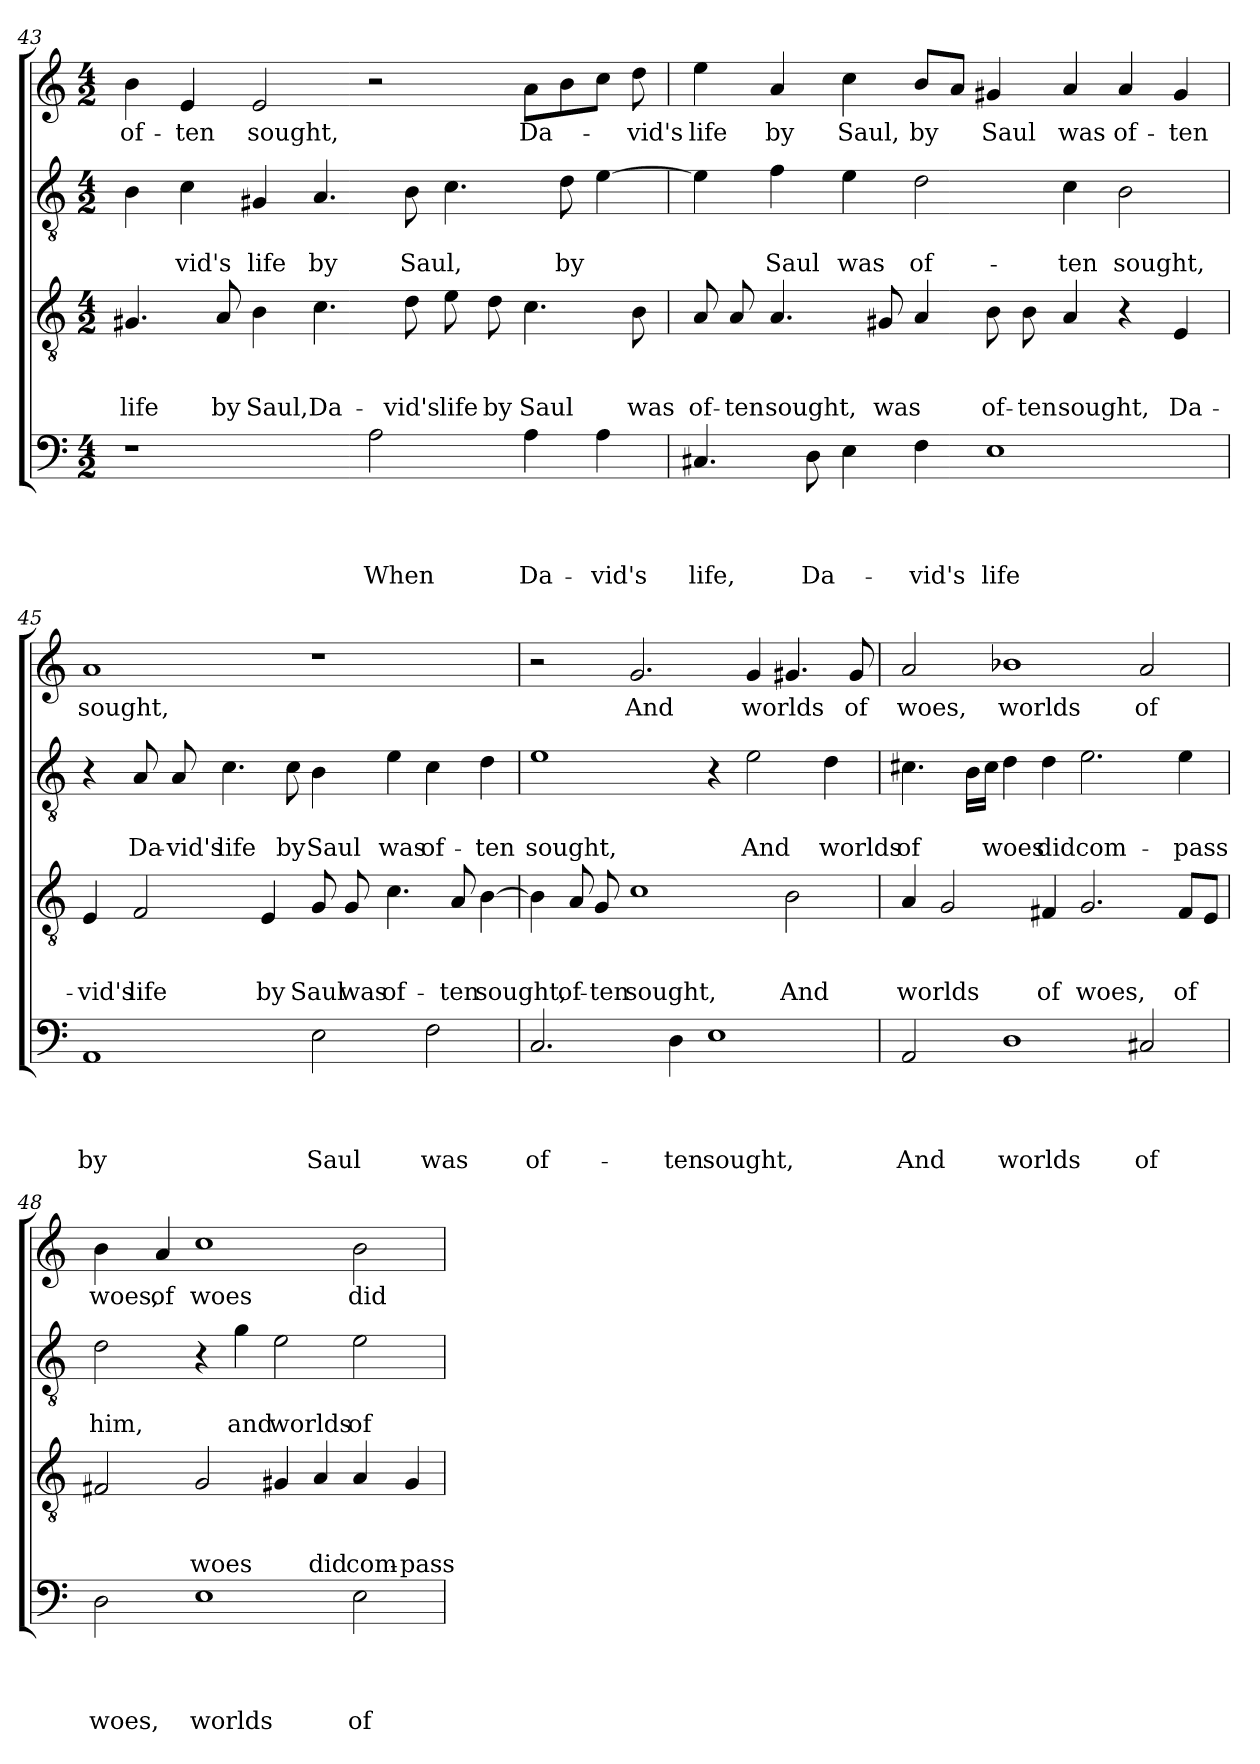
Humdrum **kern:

**kern	**text	**text	**text	**text	**kern	**text	**text	**text	**kern	**text	**text	**kern	**text
*part4	*part4	*part4	*part4	*part4	*part3	*part3	*part3	*part3	*part2	*part2	*part2	*part1	*part1
*staff4	*staff4	*staff4	*staff4	*staff4	*staff3	*staff3	*staff3	*staff3	*staff2	*staff2	*staff2	*staff1	*staff1
*clefF4	*	*	*	*	*clefGv2	*	*	*	*clefGv2	*	*	*clefG2	*
*k[]	*	*	*	*	*k[]	*	*	*	*k[]	*	*	*k[]	*
*C:	*	*	*	*	*C:	*	*	*	*C:	*	*	*C:	*
*M4/2	*	*	*	*	*M4/2	*	*	*	*M4/2	*	*	*M4/2	*
=43	=43	=43	=43	=43	=43	=43	=43	=43	=43	=43	=43	=43	=43
!	!	!	!	!	!	!	!	!LO:LY:b	!	!	!	!	!LO:LY:b
1r	.	.	.	.	4.G#X/	.	.	life	4B\	.	.	4b\	of-
!	!	!	!	!	!	!	!	!	!	!	!LO:LY:b	!	!LO:LY:b
.	.	.	.	.	.	.	.	.	4c\	.	-vid's	4e/	-ten
!	!	!	!	!	!	!	!	!LO:LY:b	!	!	!	!	!
.	.	.	.	.	8A/	.	.	by	.	.	.	.	.
!	!	!	!	!	!	!	!	!LO:LY:b	!	!	!LO:LY:b	!	!LO:LY:b
.	.	.	.	.	4B\	.	.	Saul,	4G#X/	.	life	2e/	sought,
!	!	!	!	!	!	!	!	!LO:LY:b	!	!	!LO:LY:b	!	!
.	.	.	.	.	4.c\	.	.	Da-	4.A/	.	by	.	.
!	!	!	!	!LO:LY:b	!	!	!	!	!	!	!	!	!
2A\	.	.	.	When	.	.	.	.	.	.	.	2r	.
!	!	!	!	!	!	!	!	!LO:LY:b	!	!	!LO:LY:b	!	!
.	.	.	.	.	8d\	.	.	-vid's	8B\	.	Saul,	.	.
!	!	!	!	!	!	!	!	!LO:LY:b	!	!	!	!	!
.	.	.	.	.	8e\	.	.	life	4.c\	.	.	.	.
!	!	!	!	!	!	!	!	!LO:LY:b	!	!	!	!	!
.	.	.	.	.	8d\	.	.	by	.	.	.	.	.
!	!	!	!	!LO:LY:b	!	!	!	!LO:LY:b	!	!	!	!	!LO:LY:b
4A\	.	.	.	Da-	4.c\	.	.	Saul	.	.	.	8a\L	Da-
!	!	!	!	!	!	!	!	!	!	!	!LO:LY:b	!	!
.	.	.	.	.	.	.	.	.	8d\	.	by	8b\	.
!	!	!	!	!LO:LY:b	!	!	!	!	!	!	!	!	!
4A\	.	.	.	-vid's	.	.	.	.	[4e\	.	.	8cc\J	.
!	!	!	!	!	!	!	!	!LO:LY:b	!	!	!	!	!LO:LY:b
.	.	.	.	.	8B\	.	.	was	.	.	.	8dd\	-vid's
=44	=44	=44	=44	=44	=44	=44	=44	=44	=44	=44	=44	=44	=44
!	!	!	!	!LO:LY:b	!	!	!	!LO:LY:b	!	!	!	!	!LO:LY:b
4.C#X/	.	.	.	life,	8A/	.	.	of-	4e\]	.	.	4ee\	life
!	!	!	!	!	!	!	!	!LO:LY:b	!	!	!	!	!
.	.	.	.	.	8A/	.	.	-ten	.	.	.	.	.
!	!	!	!	!	!	!	!	!LO:LY:b	!	!	!LO:LY:b	!	!LO:LY:b
.	.	.	.	.	4.A/	.	.	sought,	4f\	.	Saul	4a/	by
!	!	!	!	!LO:LY:b	!	!	!	!	!	!	!	!	!
8D\	.	.	.	Da-	.	.	.	.	.	.	.	.	.
!	!	!	!	!	!	!	!	!	!	!	!LO:LY:b	!	!LO:LY:b
4E\	.	.	.	.	.	.	.	.	4e\	.	was	4cc\	Saul,
!	!	!	!	!	!	!	!	!LO:LY:b	!	!	!	!	!
.	.	.	.	.	8G#X/	.	.	was	.	.	.	.	.
!	!	!	!	!LO:LY:b	!	!	!	!	!	!	!LO:LY:b	!	!LO:LY:b
4F\	.	.	.	-vid's	4A/	.	.	.	2d\	.	of-	8b/L	by
.	.	.	.	.	.	.	.	.	.	.	.	8a/J	.
!	!	!	!	!LO:LY:b	!	!	!	!LO:LY:b	!	!	!	!	!LO:LY:b
1E	.	.	.	life	8B\	.	.	of-	.	.	.	4g#X/	Saul
!	!	!	!	!	!	!	!	!LO:LY:b	!	!	!	!	!
.	.	.	.	.	8B\	.	.	-ten	.	.	.	.	.
!	!	!	!	!	!	!	!	!LO:LY:b	!	!	!LO:LY:b	!	!LO:LY:b
.	.	.	.	.	4A/	.	.	sought,	4c\	.	-ten	4a/	was
!	!	!	!	!	!	!	!	!	!	!	!LO:LY:b	!	!LO:LY:b
.	.	.	.	.	4r	.	.	.	2B\	.	sought,	4a/	of-
!	!	!	!	!	!	!	!	!LO:LY:b	!	!	!	!	!LO:LY:b
.	.	.	.	.	4E/	.	.	Da-	.	.	.	4g#/	-ten
!!LO:LB:g=z
=45	=45	=45	=45	=45	=45	=45	=45	=45	=45	=45	=45	=45	=45
!	!	!	!	!LO:LY:b	!	!	!	!LO:LY:b	!	!	!	!	!LO:LY:b
1AA	.	.	.	by	4E/	.	.	-vid's	4r	.	.	1a	sought,
!	!	!	!	!	!	!	!	!LO:LY:b	!	!	!LO:LY:b	!	!
.	.	.	.	.	2F/	.	.	life	8A/	.	Da-	.	.
!	!	!	!	!	!	!	!	!	!	!	!LO:LY:b	!	!
.	.	.	.	.	.	.	.	.	8A/	.	-vid's	.	.
!	!	!	!	!	!	!	!	!	!	!	!LO:LY:b	!	!
.	.	.	.	.	.	.	.	.	4.c\	.	life	.	.
!	!	!	!	!	!	!	!	!LO:LY:b	!	!	!	!	!
.	.	.	.	.	4E/	.	.	by	.	.	.	.	.
!	!	!	!	!	!	!	!	!	!	!	!LO:LY:b	!	!
.	.	.	.	.	.	.	.	.	8c\	.	by	.	.
!	!	!	!	!LO:LY:b	!	!	!	!LO:LY:b	!	!	!LO:LY:b	!	!
2E\	.	.	.	Saul	8G/	.	.	Saul	4B\	.	Saul	1r	.
!	!	!	!	!	!	!	!	!LO:LY:b	!	!	!	!	!
.	.	.	.	.	8G/	.	.	was	.	.	.	.	.
!	!	!	!	!	!	!	!	!LO:LY:b	!	!	!LO:LY:b	!	!
.	.	.	.	.	4.c\	.	.	of-	4e\	.	was	.	.
!	!	!	!	!LO:LY:b	!	!	!	!	!	!	!LO:LY:b	!	!
2F\	.	.	.	was	.	.	.	.	4c\	.	of-	.	.
!	!	!	!	!	!	!	!	!LO:LY:b	!	!	!	!	!
.	.	.	.	.	8A/	.	.	-ten	.	.	.	.	.
!	!	!	!	!	!	!	!	!LO:LY:b	!	!	!LO:LY:b	!	!
.	.	.	.	.	[4B\	.	.	sought,	4d\	.	-ten	.	.
=46	=46	=46	=46	=46	=46	=46	=46	=46	=46	=46	=46	=46	=46
!	!	!	!	!LO:LY:b	!	!	!	!	!	!	!LO:LY:b	!	!
2.C/	.	.	.	of-	4B\]	.	.	.	1e	.	sought,	2r	.
!	!	!	!	!	!	!	!	!LO:LY:b	!	!	!	!	!
.	.	.	.	.	8A/	.	.	of-	.	.	.	.	.
!	!	!	!	!	!	!	!	!LO:LY:b	!	!	!	!	!
.	.	.	.	.	8G/	.	.	-ten	.	.	.	.	.
!	!	!	!	!	!	!	!	!LO:LY:b	!	!	!	!	!LO:LY:b
.	.	.	.	.	1c	.	.	sought,	.	.	.	2.g/	And
!	!	!	!	!LO:LY:b	!	!	!	!	!	!	!	!	!
4D\	.	.	.	-ten	.	.	.	.	.	.	.	.	.
!	!	!	!	!LO:LY:b	!	!	!	!	!	!	!	!	!
1E	.	.	.	sought,	.	.	.	.	4r	.	.	.	.
!	!	!	!	!	!	!	!	!	!	!	!LO:LY:b	!	!LO:LY:b
.	.	.	.	.	.	.	.	.	2e\	.	And	4g/	worlds
!	!	!	!	!	!	!	!	!LO:LY:b	!	!	!	!	!
.	.	.	.	.	2B\	.	.	And	.	.	.	4.g#X/	.
!	!	!	!	!	!	!	!	!	!	!	!LO:LY:b	!	!
.	.	.	.	.	.	.	.	.	4d\	.	worlds	.	.
!	!	!	!	!	!	!	!	!	!	!	!	!	!LO:LY:b
.	.	.	.	.	.	.	.	.	.	.	.	8g#/	of
=47	=47	=47	=47	=47	=47	=47	=47	=47	=47	=47	=47	=47	=47
!	!	!	!	!LO:LY:b	!	!	!	!LO:LY:b	!	!	!LO:LY:b	!	!LO:LY:b
2AA/	.	.	.	And	4A/	.	.	worlds	4.c#X\	.	of	2a/	woes,
.	.	.	.	.	2G/	.	.	.	.	.	.	.	.
.	.	.	.	.	.	.	.	.	16B\LL	.	.	.	.
.	.	.	.	.	.	.	.	.	16c#\JJ	.	.	.	.
!	!	!	!	!LO:LY:b	!	!	!	!	!	!	!LO:LY:b	!	!LO:LY:b
1D	.	.	.	worlds	.	.	.	.	4d\	.	woes	1b-X	worlds
!	!	!	!	!	!	!	!	!LO:LY:b	!	!	!LO:LY:b	!	!
.	.	.	.	.	4F#X/	.	.	of	4d\	.	did	.	.
!	!	!	!	!	!	!	!	!LO:LY:b	!	!	!LO:LY:b	!	!
.	.	.	.	.	2.G/	.	.	woes,	2.e\	.	com-	.	.
!	!	!	!	!LO:LY:b	!	!	!	!	!	!	!	!	!LO:LY:b
2C#X/	.	.	.	of	.	.	.	.	.	.	.	2a/	of
!	!	!	!	!	!	!	!	!LO:LY:b	!	!	!LO:LY:b	!	!
.	.	.	.	.	8F#/L	.	.	of	4e\	.	-pass	.	.
.	.	.	.	.	8E/J	.	.	.	.	.	.	.	.
!!LO:LB:g=z
=48	=48	=48	=48	=48	=48	=48	=48	=48	=48	=48	=48	=48	=48
!	!	!	!	!LO:LY:b	!	!	!	!	!	!	!LO:LY:b	!	!LO:LY:b
2D\	.	.	.	woes,	2F#X/	.	.	.	2d\	.	him,	4b\	woes,
!	!	!	!	!	!	!	!	!	!	!	!	!	!LO:LY:b
.	.	.	.	.	.	.	.	.	.	.	.	4a/	of
!	!	!	!	!LO:LY:b	!	!	!	!LO:LY:b	!	!	!	!	!LO:LY:b
1E	.	.	.	worlds	2G/	.	.	woes	4r	.	.	1cc	woes
!	!	!	!	!	!	!	!	!	!	!	!LO:LY:b	!	!
.	.	.	.	.	.	.	.	.	4g\	.	and	.	.
!	!	!	!	!	!	!	!	!	!	!	!LO:LY:b	!	!
.	.	.	.	.	4G#X/	.	.	.	2e\	.	worlds	.	.
!	!	!	!	!	!	!	!	!LO:LY:b	!	!	!	!	!
.	.	.	.	.	4A/	.	.	did	.	.	.	.	.
!	!	!	!	!LO:LY:b	!	!	!	!LO:LY:b	!	!	!LO:LY:b	!	!LO:LY:b
2E\	.	.	.	of	4A/	.	.	com-	2e\	.	of	2b\	did
!	!	!	!	!	!	!	!	!LO:LY:b	!	!	!	!	!
.	.	.	.	.	4G#/	.	.	-pass	.	.	.	.	.
=	=	=	=	=	=	=	=	=	=	=	=	=	=
*-	*-	*-	*-	*-	*-	*-	*-	*-	*-	*-	*-	*-	*-
